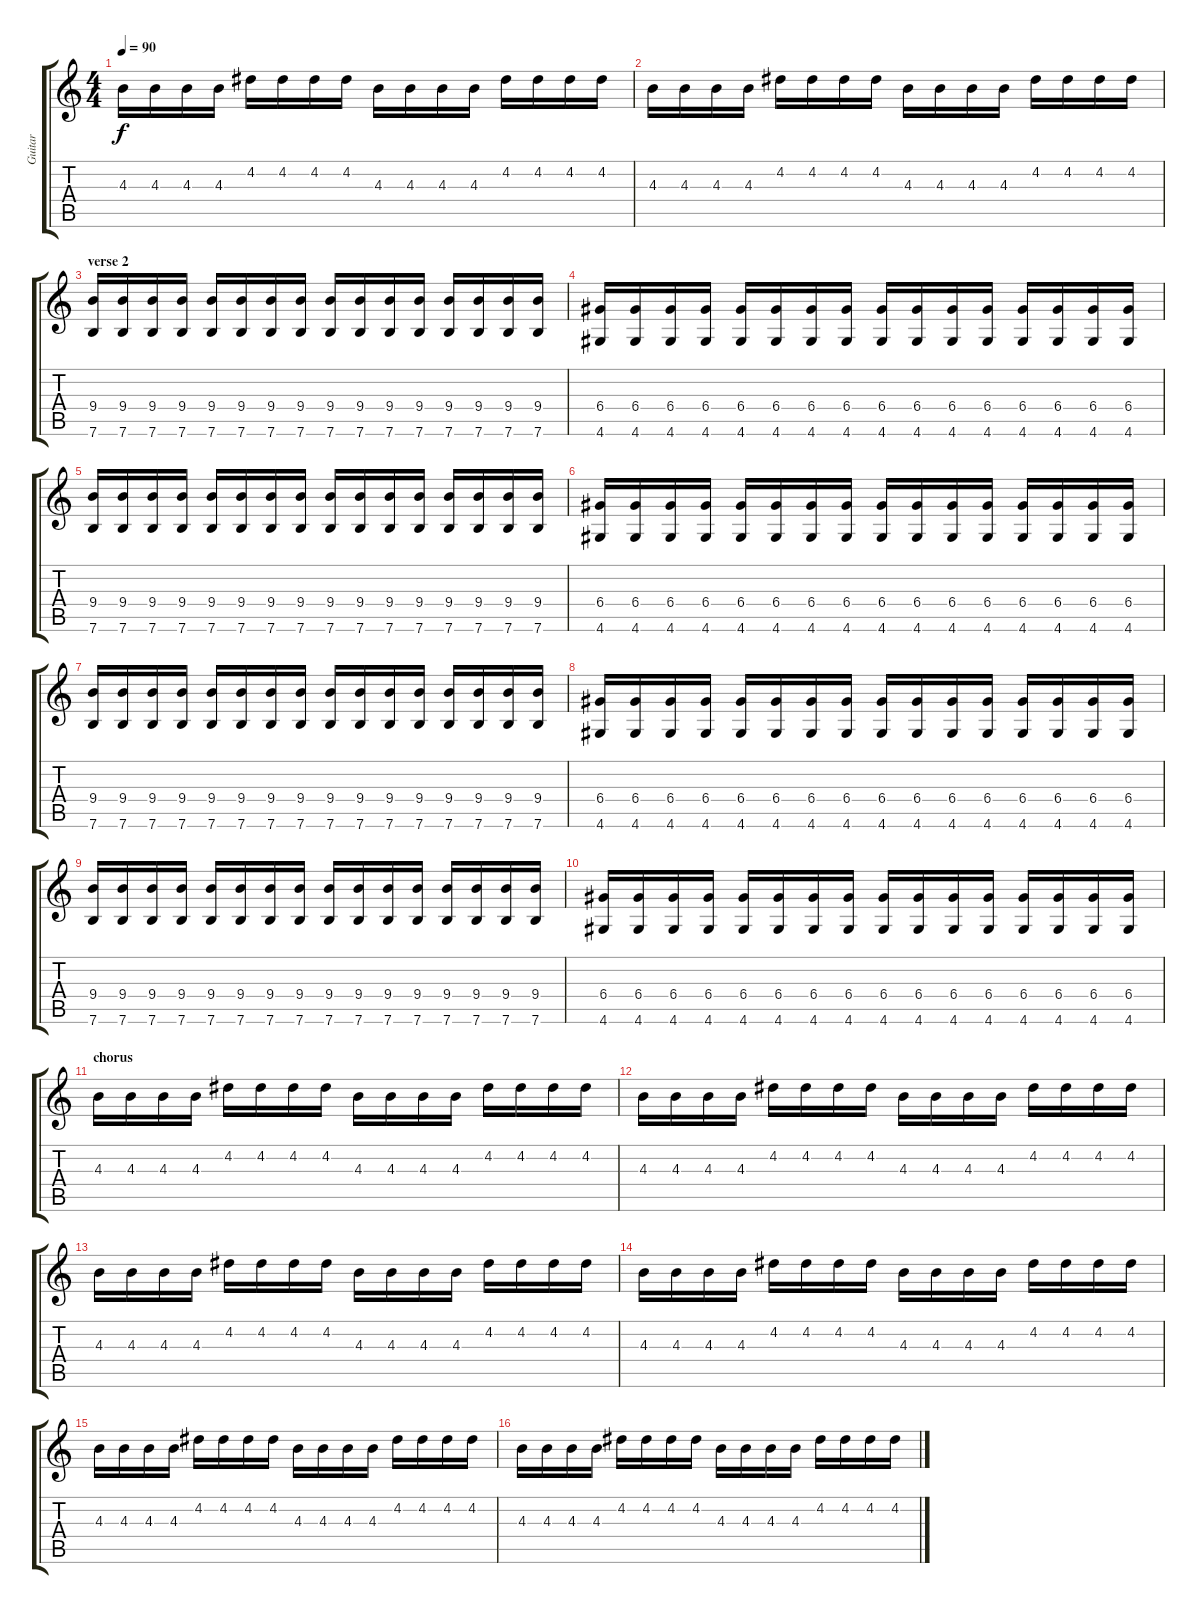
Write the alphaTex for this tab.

\track ("Guitar" "Guitar") {instrument distortionguitar}
\staff {score tabs}
\tuning (E4 B3 G3 D3 A2 E2) {hide}
\ts (4 4)
\tempo 90
\clef g2
\ks c
4.3.16{dy f} 4.3.16 4.3.16 4.3.16 4.2.16 4.2.16 4.2.16 4.2.16 4.3.16 4.3.16 4.3.16 4.3.16 4.2.16 4.2.16 4.2.16 4.2.16 |
4.3.16 4.3.16 4.3.16 4.3.16 4.2.16 4.2.16 4.2.16 4.2.16 4.3.16 4.3.16 4.3.16 4.3.16 4.2.16 4.2.16 4.2.16 4.2.16 |
\section ("" "verse 2")
(9.4 7.6).16 (9.4 7.6).16 (9.4 7.6).16 (9.4 7.6).16 (9.4 7.6).16 (9.4 7.6).16 (9.4 7.6).16 (9.4 7.6).16 (9.4 7.6).16 (9.4 7.6).16 (9.4 7.6).16 (9.4 7.6).16 (9.4 7.6).16 (9.4 7.6).16 (9.4 7.6).16 (9.4 7.6).16 |
(6.4 4.6).16 (6.4 4.6).16 (6.4 4.6).16 (6.4 4.6).16 (6.4 4.6).16 (6.4 4.6).16 (6.4 4.6).16 (6.4 4.6).16 (6.4 4.6).16 (6.4 4.6).16 (6.4 4.6).16 (6.4 4.6).16 (6.4 4.6).16 (6.4 4.6).16 (6.4 4.6).16 (6.4 4.6).16 |
(9.4 7.6).16 (9.4 7.6).16 (9.4 7.6).16 (9.4 7.6).16 (9.4 7.6).16 (9.4 7.6).16 (9.4 7.6).16 (9.4 7.6).16 (9.4 7.6).16 (9.4 7.6).16 (9.4 7.6).16 (9.4 7.6).16 (9.4 7.6).16 (9.4 7.6).16 (9.4 7.6).16 (9.4 7.6).16 |
(6.4 4.6).16 (6.4 4.6).16 (6.4 4.6).16 (6.4 4.6).16 (6.4 4.6).16 (6.4 4.6).16 (6.4 4.6).16 (6.4 4.6).16 (6.4 4.6).16 (6.4 4.6).16 (6.4 4.6).16 (6.4 4.6).16 (6.4 4.6).16 (6.4 4.6).16 (6.4 4.6).16 (6.4 4.6).16 |
(9.4 7.6).16 (9.4 7.6).16 (9.4 7.6).16 (9.4 7.6).16 (9.4 7.6).16 (9.4 7.6).16 (9.4 7.6).16 (9.4 7.6).16 (9.4 7.6).16 (9.4 7.6).16 (9.4 7.6).16 (9.4 7.6).16 (9.4 7.6).16 (9.4 7.6).16 (9.4 7.6).16 (9.4 7.6).16 |
(6.4 4.6).16 (6.4 4.6).16 (6.4 4.6).16 (6.4 4.6).16 (6.4 4.6).16 (6.4 4.6).16 (6.4 4.6).16 (6.4 4.6).16 (6.4 4.6).16 (6.4 4.6).16 (6.4 4.6).16 (6.4 4.6).16 (6.4 4.6).16 (6.4 4.6).16 (6.4 4.6).16 (6.4 4.6).16 |
(9.4 7.6).16 (9.4 7.6).16 (9.4 7.6).16 (9.4 7.6).16 (9.4 7.6).16 (9.4 7.6).16 (9.4 7.6).16 (9.4 7.6).16 (9.4 7.6).16 (9.4 7.6).16 (9.4 7.6).16 (9.4 7.6).16 (9.4 7.6).16 (9.4 7.6).16 (9.4 7.6).16 (9.4 7.6).16 |
(6.4 4.6).16 (6.4 4.6).16 (6.4 4.6).16 (6.4 4.6).16 (6.4 4.6).16 (6.4 4.6).16 (6.4 4.6).16 (6.4 4.6).16 (6.4 4.6).16 (6.4 4.6).16 (6.4 4.6).16 (6.4 4.6).16 (6.4 4.6).16 (6.4 4.6).16 (6.4 4.6).16 (6.4 4.6).16 |
\section ("" "chorus")
4.3.16 4.3.16 4.3.16 4.3.16 4.2.16 4.2.16 4.2.16 4.2.16 4.3.16 4.3.16 4.3.16 4.3.16 4.2.16 4.2.16 4.2.16 4.2.16 |
4.3.16 4.3.16 4.3.16 4.3.16 4.2.16 4.2.16 4.2.16 4.2.16 4.3.16 4.3.16 4.3.16 4.3.16 4.2.16 4.2.16 4.2.16 4.2.16 |
4.3.16 4.3.16 4.3.16 4.3.16 4.2.16 4.2.16 4.2.16 4.2.16 4.3.16 4.3.16 4.3.16 4.3.16 4.2.16 4.2.16 4.2.16 4.2.16 |
4.3.16 4.3.16 4.3.16 4.3.16 4.2.16 4.2.16 4.2.16 4.2.16 4.3.16 4.3.16 4.3.16 4.3.16 4.2.16 4.2.16 4.2.16 4.2.16 |
4.3.16 4.3.16 4.3.16 4.3.16 4.2.16 4.2.16 4.2.16 4.2.16 4.3.16 4.3.16 4.3.16 4.3.16 4.2.16 4.2.16 4.2.16 4.2.16 |
4.3.16 4.3.16 4.3.16 4.3.16 4.2.16 4.2.16 4.2.16 4.2.16 4.3.16 4.3.16 4.3.16 4.3.16 4.2.16 4.2.16 4.2.16 4.2.16
